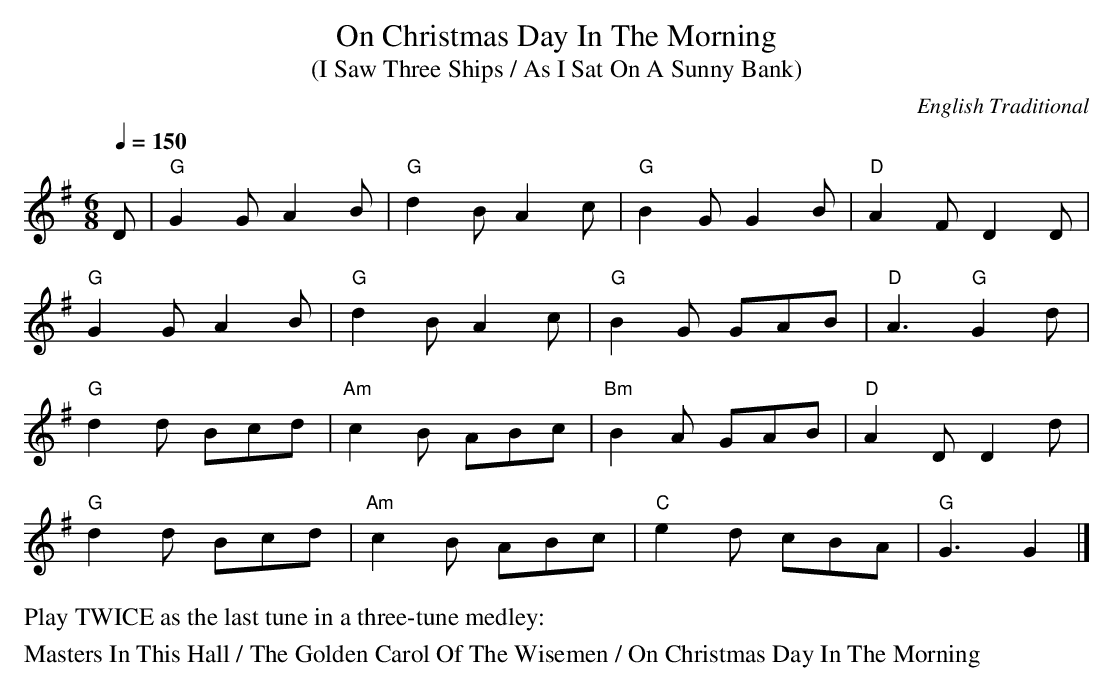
X:1
T: On Christmas Day In The Morning
T: (I Saw Three Ships / As I Sat On A Sunny Bank)
C: English Traditional
M: 6/8
Q: 1/4 = 150
L: 1/4
K: G major treble
 D/ |"G" G G/ A B/ | "G" d B/ A c/ | "G" B G/ G B/ | "D" A F/ D D/   |
     "G" G G/ A B/ | "G" d B/ A c/ | "G" B G/ G/A/B/  | "D" A3/2 "G" G d/ |
  "G" d d/ B/c/d/  | "Am" c B/ A/B/c/ | "Bm" B A/ G/A/B/ | "D" A D/ D d/ |
  "G" d d/ B/c/d/  | "Am" c B/ A/B/c/ | "C" e d/ c/B/A/  | "G" G3/2 G    |]
